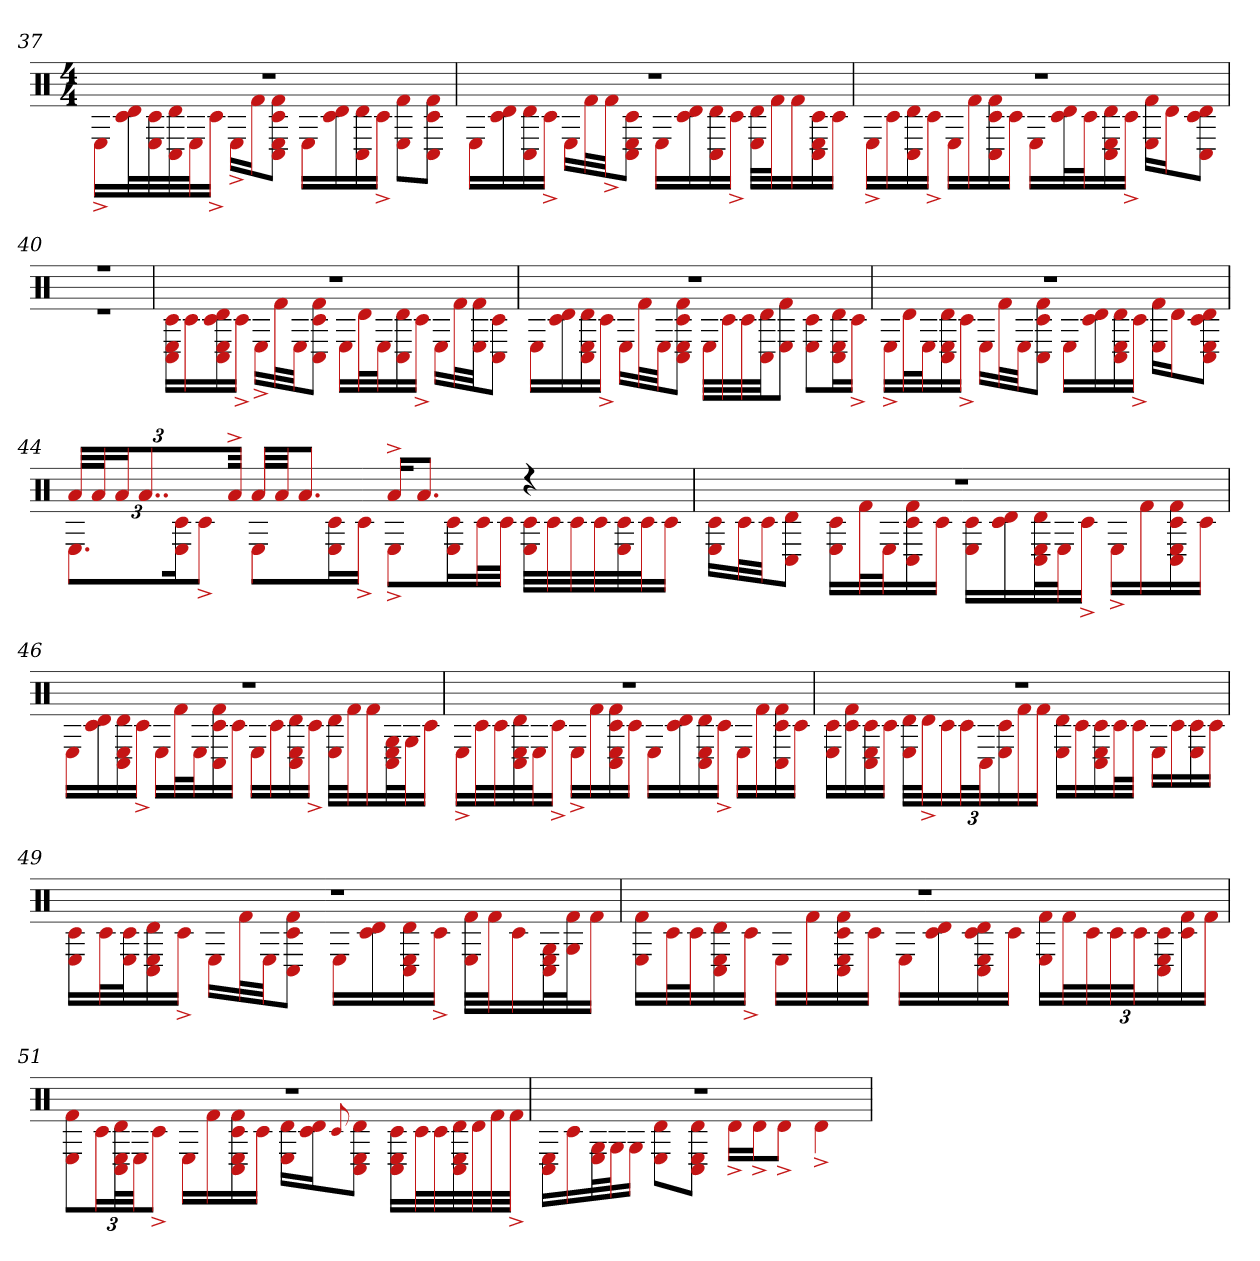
**kern
*part1
*staff1
*clefX
*k[]
*M4/4
=37
*^
1r	16E^LL
.	32d 32c#L
.	32c# 32E
.	32C# 32d
.	32EJ
.	16c#^JJ
.	16E^LL
.	16f#J
.	8f# 8C# 8E 8c#J
.	16ELL
.	16d 16c#
.	16d 16C#
.	16c#^JJ
.	8E 8f#L
.	8f# 8C# 8c#J
=38	=38
1r	16ELL
.	16d 16c#
.	16d 16C#
.	16c#^JJ
.	16ELL
.	32f#L
.	32f#^JJ
.	8C# 8E 8c#J
.	16ELL
.	16d 16c#
.	16d 16C#
.	16c#^JJ
.	32d 32ELLL
.	32f#J
.	16f#
.	16E 16C# 16c#
.	16c#JJ
=39	=39
1r	16E^LL
.	16c#
.	16C# 16d
.	16c#^JJ
.	16ELL
.	16f#
.	16f# 16C# 16c#
.	16c#JJ
.	16ELL
.	32d 32c#L
.	32c#J
.	16d 16C# 16E
.	16c#^JJ
.	16E 16f#LL
.	16dJ
.	8C# 8d 8c#J
=40	=40
1r	1r
=41	=41
1r	16c# 16E 16C#LL
.	16c#
.	16E 16c# 16C# 16d
.	16c#^JJ
.	16E^LL
.	32f#L
.	32EJJ
.	8C# 8f# 8c#J
.	16ELL
.	32dL
.	32EJ
.	16C# 16d
.	16c#^JJ
.	16ELL
.	32f#L
.	32E 32f#JJ
.	8C# 8c#J
=42	=42
1r	16ELL
.	16c# 16d
.	16E 16d 16C#
.	16c#^JJ
.	16ELL
.	32f#L
.	32EJJ
.	8f# 8C# 8E 8c#J
.	32ELLL
.	32c#
.	32c#
.	32d 32C#JJ
.	8E 8f#J
.	8E 8c#L
.	16E 16C# 16dL
.	16c#^JJ
=43	=43
1r	16E^LL
.	32dL
.	32EJ
.	16C# 16d 16E
.	16c#^JJ
.	16ELL
.	32f#L
.	32EJJ
.	8f# 8C# 8c#J
.	16ELL
.	16d 16c#
.	16E 16d 16C#
.	16c#^JJ
.	16f# 16ELL
.	16dJ
.	8C# 8d 8c# 8EJ
=44	=44
48aLLL	12.EL
48aJ	.
24aJ	.
12..a	.
.	24E 24c#k
.	12c#^J
48a^Jkk	.
32aLLL	8EL
32aJJ	.
8.aJ	.
.	16c# 16EL
.	16c#^JJ
16a^KL	8E^L
8.aJ	.
.	16E 16c#L
.	32c#L
.	32c#JJJ
4r	32c# 32ELLL
.	32c#
.	32c#
.	32c#
.	32c# 32E
.	32c#J
.	16c#JJ
=45	=45
1r	16c# 16ELL
.	32c#L
.	32c#JJ
.	8d 8C#J
.	16c# 16ELL
.	32f#L
.	32EJ
.	16C# 16f# 16c#
.	16c#JJ
.	16c# 16ELL
.	16d 16c#
.	32E 32d 32C#L
.	32EJ
.	16c#^JJ
.	16E^LL
.	16f#
.	16E 16f# 16c# 16C#
.	16c#JJ
=46	=46
1r	16ELL
.	16c# 16d
.	16E 16d 16C#
.	16c#^JJ
.	16ELL
.	32f#L
.	32EJ
.	16f# 16c# 16C#
.	16c#JJ
.	16ELL
.	16c#
.	16E 16d 16C#
.	16c#^JJ
.	32d 32ELLL
.	32f#J
.	16f#
.	32G 32E 32C#L
.	32GJ
.	16c#JJ
=47	=47
1r	16E^LL
.	32c#L
.	32c#
.	32E 32C# 32d
.	32EJ
.	16c#^JJ
.	16E^LL
.	16f#
.	16E 16f# 16C# 16c#
.	16c#JJ
.	16ELL
.	16d 16c#
.	16E 16d 16C#
.	16c#^JJ
.	16ELL
.	16f#
.	16f# 16C# 16c#
.	16c#JJ
=48	=48
1r	16c# 16ELL
.	16c# 16f#
.	16C# 16E 16c#
.	16c#JJ
.	48d 48ELLL
.	48d^J
.	24c#
.	48c#L
.	48C#J
.	24E 24c#
.	24f#
.	24f#JJ
.	16d 16ELL
.	16c#
.	16E 16C# 16c#
.	32c#L
.	32c#JJJ
.	16ELL
.	16c#
.	16E 16c#
.	16c#JJ
=49	=49
1r	16c# 16ELL
.	32c#L
.	32c# 32EJ
.	16C# 16d 16E
.	16c#^JJ
.	16ELL
.	32f#L
.	32EJJ
.	8f# 8C# 8c#J
.	16ELL
.	16d 16c#
.	16E 16C# 16d
.	16c#^JJ
.	32f# 32ELLL
.	32f#J
.	16c#
.	32G 32C# 32EL
.	32G 32f#J
.	16f#JJ
=50	=50
1r	16f# 16ELL
.	32c#L
.	32c#J
.	16E 16d 16C#
.	16c#^JJ
.	16ELL
.	16f#
.	16f# 16E 16C# 16c#
.	16c#JJ
.	16ELL
.	16d 16c#
.	16c# 16d 16E 16C#
.	16c#JJ
.	24f# 24ELL
.	48f#L
.	48c#
.	48c#
.	48c#J
.	24E 24c# 24C#
.	24c# 24f#
.	24f#JJ
=51	=51
1r	12f# 12EL
.	24c#L
.	48E 48d 48C#L
.	48EJJ
.	12c#^J
.	16ELL
.	16f#
.	16E 16f# 16C# 16c#
.	16c#JJ
.	16d 16ELL
.	16d 16c#J
.	8qqc#
.	8E 8d 8C#J
.	16C# 16c# 16ELL
.	32c#L
.	32c#
.	32C# 32d 32E
.	32d
.	32f#
.	32f#^JJJ
=52	=52
1r	16C# 16ELL
.	16c#
.	32G 32EL
.	32GJ
.	16GJJ
.	8d 8EL
.	8E 8C# 8dJ
.	16d^LL
.	16d^J
.	8d^J
.	4d^
*v	*v
=
*-
